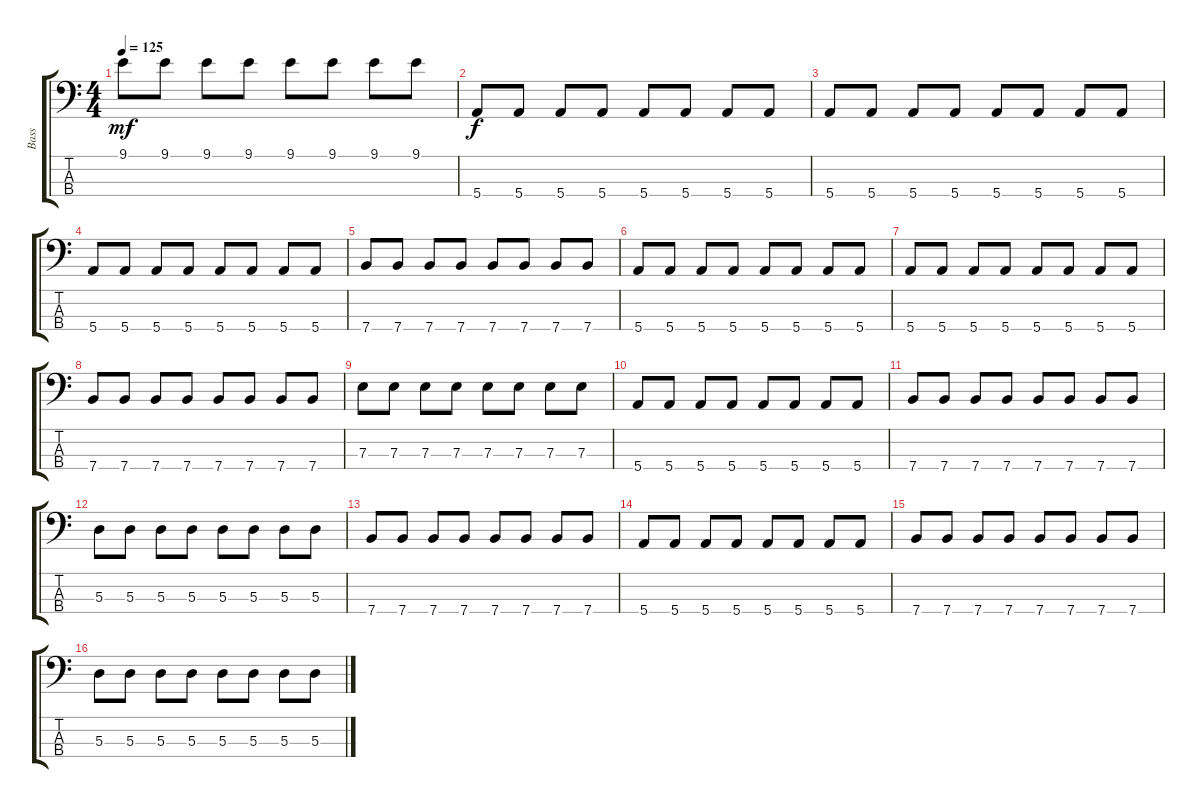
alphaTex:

\track ("Bass" "Bass") {instrument synthbass2}
\staff {score tabs}
\tuning (G2 D2 A1 E1) {hide}
\ts (4 4)
\tempo 125
\clef f4
\ks c
9.1.8{dy mf} 9.1.8 9.1.8 9.1.8 9.1.8 9.1.8 9.1.8 9.1.8 |
5.4.8{dy f} 5.4.8 5.4.8 5.4.8 5.4.8 5.4.8 5.4.8 5.4.8 |
5.4.8 5.4.8 5.4.8 5.4.8 5.4.8 5.4.8 5.4.8 5.4.8 |
5.4.8 5.4.8 5.4.8 5.4.8 5.4.8 5.4.8 5.4.8 5.4.8 |
7.4.8 7.4.8 7.4.8 7.4.8 7.4.8 7.4.8 7.4.8 7.4.8 |
5.4.8 5.4.8 5.4.8 5.4.8 5.4.8 5.4.8 5.4.8 5.4.8 |
5.4.8 5.4.8 5.4.8 5.4.8 5.4.8 5.4.8 5.4.8 5.4.8 |
7.4.8 7.4.8 7.4.8 7.4.8 7.4.8 7.4.8 7.4.8 7.4.8 |
7.3.8 7.3.8 7.3.8 7.3.8 7.3.8 7.3.8 7.3.8 7.3.8 |
5.4.8 5.4.8 5.4.8 5.4.8 5.4.8 5.4.8 5.4.8 5.4.8 |
7.4.8 7.4.8 7.4.8 7.4.8 7.4.8 7.4.8 7.4.8 7.4.8 |
5.3.8 5.3.8 5.3.8 5.3.8 5.3.8 5.3.8 5.3.8 5.3.8 |
7.4.8 7.4.8 7.4.8 7.4.8 7.4.8 7.4.8 7.4.8 7.4.8 |
5.4.8 5.4.8 5.4.8 5.4.8 5.4.8 5.4.8 5.4.8 5.4.8 |
7.4.8 7.4.8 7.4.8 7.4.8 7.4.8 7.4.8 7.4.8 7.4.8 |
5.3.8 5.3.8 5.3.8 5.3.8 5.3.8 5.3.8 5.3.8 5.3.8
